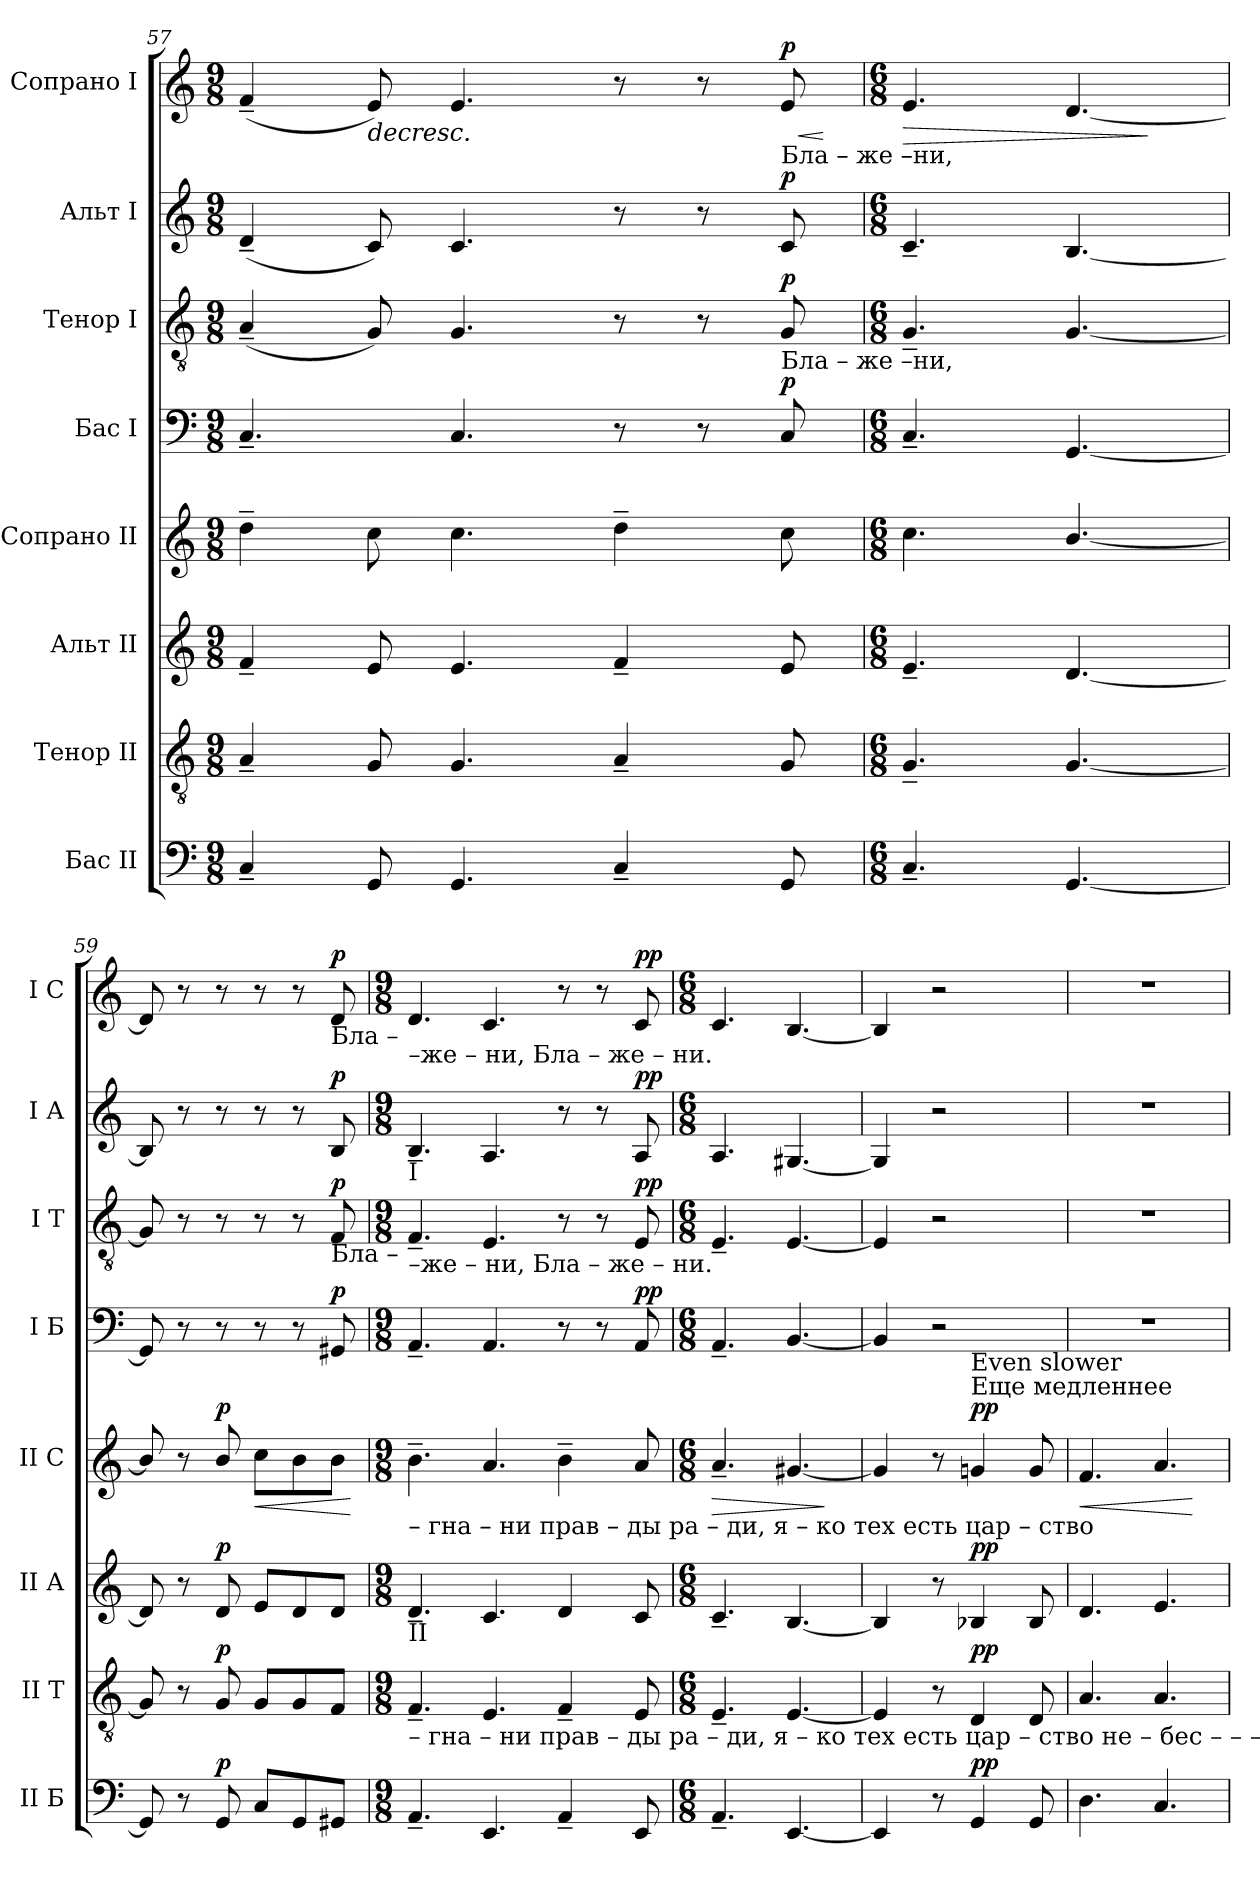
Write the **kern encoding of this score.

**kern	**dynam	**kern	**dynam	**kern	**dynam	**kern	**dynam	**kern	**dynam	**kern	**dynam	**kern	**dynam	**kern	**dynam
*part8	*part8	*part7	*part7	*part6	*part6	*part5	*part5	*part4	*part4	*part3	*part3	*part2	*part2	*part1	*part1
*staff8	*staff8	*staff7	*staff7	*staff6	*staff6	*staff5	*staff5	*staff4	*staff4	*staff3	*staff3	*staff2	*staff2	*staff1	*staff1
*I"Бас II	*	*I"Тенор II	*	*I"Альт II	*	*I"Сопрано II	*	*I"Бас I	*	*I"Тенор I	*	*I"Альт I	*	*I"Сопрано I	*
*I'II Б	*	*I'II Т	*	*I'II А	*	*I'II С	*	*I'I Б	*	*I'I Т	*	*I'I А	*	*I'I С	*
*clefF4	*	*clefGv2	*	*clefG2	*	*clefG2	*	*clefF4	*	*clefGv2	*	*clefG2	*	*clefG2	*
*k[]	*	*k[]	*	*k[]	*	*k[]	*	*k[]	*	*k[]	*	*k[]	*	*k[]	*
*M9/8	*	*M9/8	*	*M9/8	*	*M9/8	*	*M9/8	*	*M9/8	*	*M9/8	*	*M9/8	*
=57	=57	=57	=57	=57	=57	=57	=57	=57	=57	=57	=57	=57	=57	=57	=57
4C~/	.	4A~/	.	4f~/	.	4dd~\	.	4.C~/	.	(4A~/	.	(4d~/	.	(4f~/	.
!	!	!	!	!	!	!	!	!	!	!	!	!	!	!	!LO:HP:b
8GG/	.	8G/	.	8e/	.	8cc\	.	.	.	8G/)	.	8c/)	.	8e/)	>
4.GG/	.	4.G/	.	4.e/	.	4.cc\	.	4.C/	.	4.G/	.	4.c/	.	4.e/	.
4C~/	.	4A~/	.	4f~/	.	4dd~\	.	8r	.	8r	.	8r	.	8r	.
.	.	.	.	.	.	.	.	8r	.	8r	.	8r	.	8r	.
!	!	!	!	!	!	!	!	!	!	!	!	!	!	!LO:TX:b:t=Бла    –   же –ни,	!
!	!	!	!	!	!	!	!	!	!	!LO:TX:b:t=Бла    –   же –ни,	!	!	!	!	!
!	!	!	!	!	!	!	!	!	!LO:DY:a	!	!LO:DY:a	!	!LO:DY:a	!	!LO:HP:b
!	!	!	!	!	!	!	!	!	!	!	!	!	!	!	!LO:DY:n=1:a
8GG/	.	8G/	.	8e/	.	8cc\	.	8C/	p	8G/	p	8c/	p	8e/	< p
.	.	.	.	.	.	.	.	.	.	.	.	.	.	.	] [
=58	=58	=58	=58	=58	=58	=58	=58	=58	=58	=58	=58	=58	=58	=58	=58
*M6/8	*	*M6/8	*	*M6/8	*	*M6/8	*	*M6/8	*	*M6/8	*	*M6/8	*	*M6/8	*
!	!	!	!	!	!	!	!	!	!	!	!	!	!	!	!LO:HP:b
4.C~/	.	4.G~/	.	4.e~/	.	4.cc\	.	4.C~/	.	4.G~/	.	4.c~/	.	4.e/	>
[4.GG/	.	[4.G/	.	[4.d/	.	[4.b/	.	[4.GG/	.	[4.G/	.	[4.B/	.	[4.d/	.
.	.	.	.	.	.	.	.	.	.	.	.	.	.	.	]
=59	=59	=59	=59	=59	=59	=59	=59	=59	=59	=59	=59	=59	=59	=59	=59
8GG/]	.	8G/]	.	8d/]	.	8b/]	.	8GG/]	.	8G/]	.	8B/]	.	8d/]	.
8r	.	8r	.	8r	.	8r	.	8r	.	8r	.	8r	.	8r	.
!	!LO:DY:a	!	!LO:DY:a	!	!LO:DY:a	!	!LO:DY:a	!	!	!	!	!	!	!	!
8GG/	p	8G/	p	8d/	p	8b/	p	8r	.	8r	.	8r	.	8r	.
!	!	!	!	!	!	!	!LO:HP:b	!	!	!	!	!	!	!	!
8C/L	.	8G/L	.	8e/L	.	8cc\L	<	8r	.	8r	.	8r	.	8r	.
8GG/	.	8G/	.	8d/	.	8b\	.	8r	.	8r	.	8r	.	8r	.
!	!	!	!	!	!	!	!	!	!	!	!	!	!	!LO:TX:b:t=Бла    –	!
!	!	!	!	!	!	!	!	!	!	!LO:TX:b:t=Бла    –	!	!	!	!	!
!	!	!	!	!	!	!	!	!	!LO:DY:a	!	!LO:DY:a	!	!LO:DY:a	!	!LO:DY:a
8GG#X/J	.	8F/J	.	8d/J	.	8b\J	.	8GG#X/	p	8F/	p	8B/	p	8d/	p
.	.	.	.	.	.	.	[	.	.	.	.	.	.	.	.
!!LO:LB:g=z
=60	=60	=60	=60	=60	=60	=60	=60	=60	=60	=60	=60	=60	=60	=60	=60
*M9/8	*	*M9/8	*	*M9/8	*	*M9/8	*	*M9/8	*	*M9/8	*	*M9/8	*	*M9/8	*
!	!	!	!	!	!	!	!	!	!	!	!	!	!	!LO:TX:b:t=–же  – ни,                     Бла    –     же   –  ни.	!
!	!	!	!	!	!	!	!	!	!	!	!	!LO:TX:b:t=I	!	!	!
!	!	!	!	!	!	!	!	!	!	!LO:TX:b:t=–же  – ни,                     Бла    –     же   –  ни.	!	!	!	!	!
!	!	!	!	!	!	!LO:TX:b:t=– гна   –  ни     прав – ды             ра   –    ди,                                      я    –    ко      тех      есть      цар  –   ство	!	!	!	!	!	!	!	!	!
!	!	!	!	!LO:TX:b:t=II	!	!	!	!	!	!	!	!	!	!	!
!	!	!LO:TX:b:t=– гна   –  ни     прав – ды             ра   –    ди,                                      я    –    ко      тех      есть      цар  –   ство   не  –  бес         –        –        –        но  –	!	!	!	!	!	!	!	!	!	!	!	!	!
4.AA~/	.	4.F~/	.	4.d~/	.	4.b~\	.	4.AA~/	.	4.F~/	.	4.B~/	.	4.d/	.
4.EE/	.	4.E/	.	4.c/	.	4.a/	.	4.AA/	.	4.E/	.	4.A/	.	4.c/	.
4AA~/	.	4F~/	.	4d/	.	4b~\	.	8r	.	8r	.	8r	.	8r	.
.	.	.	.	.	.	.	.	8r	.	8r	.	8r	.	8r	.
!	!	!	!	!	!	!	!	!	!LO:DY:a	!	!LO:DY:a	!	!LO:DY:a	!	!LO:DY:a
8EE/	.	8E/	.	8c/	.	8a/	.	8AA/	pp	8E/	pp	8A/	pp	8c/	pp
=61	=61	=61	=61	=61	=61	=61	=61	=61	=61	=61	=61	=61	=61	=61	=61
*M6/8	*	*M6/8	*	*M6/8	*	*M6/8	*	*M6/8	*	*M6/8	*	*M6/8	*	*M6/8	*
!	!	!	!	!	!	!	!LO:HP:b	!	!	!	!	!	!	!	!
4.AA~/	.	4.E~/	.	4.c~/	.	4.a~/	>	4.AA~/	.	4.E~/	.	4.A/	.	4.c/	.
[4.EE/	.	[4.E/	.	[4.B/	.	[4.g#X/	.	[4.BB/	.	[4.E/	.	[4.G#X/	.	[4.B/	.
.	.	.	.	.	.	.	]	.	.	.	.	.	.	.	.
=62	=62	=62	=62	=62	=62	=62	=62	=62	=62	=62	=62	=62	=62	=62	=62
4EE/]	.	4E/]	.	4B/]	.	4g#/]	.	4BB/]	.	4E/]	.	4G#/]	.	4B/]	.
8r	.	8r	.	8r	.	8r	.	2r	.	2r	.	2r	.	2r	.
!	!	!	!	!	!	!LO:TX:a:t=Еще медленнее	!	!	!	!	!	!	!	!	!
!	!	!	!	!	!	!LO:TX:a:t=Even slower	!	!	!	!	!	!	!	!	!
!	!LO:DY:a	!	!LO:DY:a	!	!LO:DY:a	!	!LO:DY:a	!	!	!	!	!	!	!	!
4GG/	pp	4D/	pp	4B-X/	pp	4gn/	pp	.	.	.	.	.	.	.	.
8GG/	.	8D/	.	8B-/	.	8g/	.	.	.	.	.	.	.	.	.
=63	=63	=63	=63	=63	=63	=63	=63	=63	=63	=63	=63	=63	=63	=63	=63
!	!	!	!	!	!	!	!LO:HP:b	!	!	!	!	!	!	!	!
4.D\	.	4.A/	.	4.d/	.	4.f/	<	2.r	.	2.r	.	2.r	.	2.r	.
4.C/	.	4.A/	.	4.e/	.	4.a/	.	.	.	.	.	.	.	.	.
.	.	.	.	.	.	.	[	.	.	.	.	.	.	.	.
=	=	=	=	=	=	=	=	=	=	=	=	=	=	=	=
*-	*-	*-	*-	*-	*-	*-	*-	*-	*-	*-	*-	*-	*-	*-	*-
